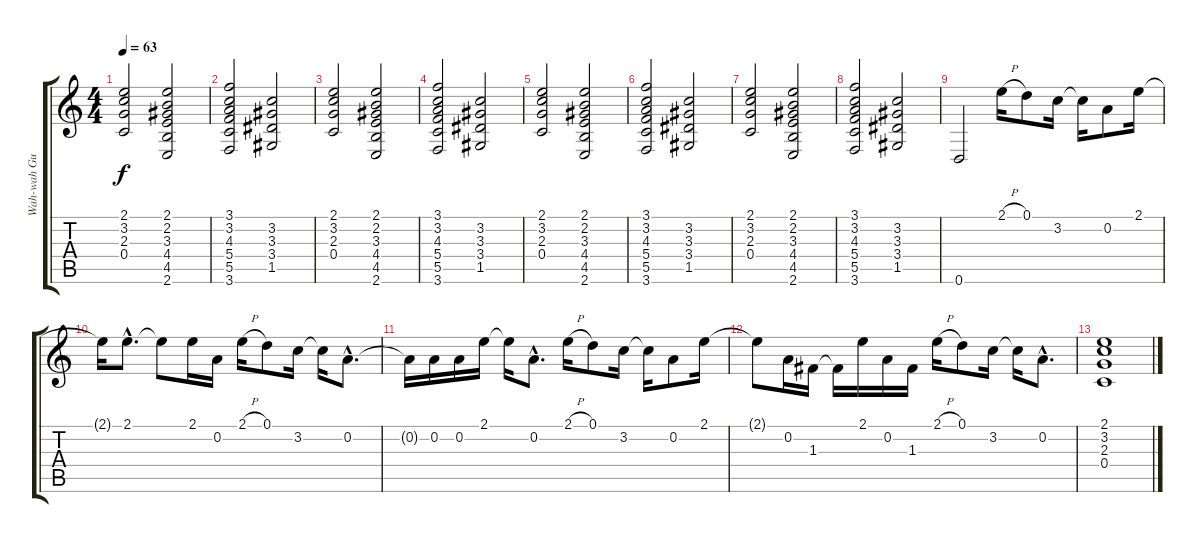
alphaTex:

\track ("Wah-wah Guitar 2" "Wah-wah Gu") {instrument electricguitarclean}
\staff {score tabs}
\tuning (D4 A3 F3 C3 G2 D2) {hide}
\ts (4 4)
\tempo 63
\clef g2
\ks c
(2.1 3.2 2.3 0.4).2{dy f} (2.1 2.2 3.3 4.4 4.5 2.6).2 |
(3.1 3.2 4.3 5.4 5.5 3.6).2 (3.2 3.3 3.4 1.5).2 |
(2.1 3.2 2.3 0.4).2 (2.1 2.2 3.3 4.4 4.5 2.6).2 |
(3.1 3.2 4.3 5.4 5.5 3.6).2 (3.2 3.3 3.4 1.5).2 |
(2.1 3.2 2.3 0.4).2 (2.1 2.2 3.3 4.4 4.5 2.6).2 |
(3.1 3.2 4.3 5.4 5.5 3.6).2 (3.2 3.3 3.4 1.5).2 |
(2.1 3.2 2.3 0.4).2 (2.1 2.2 3.3 4.4 4.5 2.6).2 |
(3.1 3.2 4.3 5.4 5.5 3.6).2 (3.2 3.3 3.4 1.5).2 |
0.6.2 2.1{h}.16 0.1.8 3.2.16 3.2{t}.16 0.2.8 2.1.16 |
2.1{t}.16 2.1{hac}.8{d} 2.1{t}.8 2.1.16 0.2.16 2.1{h}.16 0.1.8 3.2.16 3.2{t}.16 0.2{hac}.8{d} |
0.2{t}.16 0.2.16 0.2.16 2.1.16 2.1{t}.16 0.2{hac}.8{d} 2.1{h}.16 0.1.8 3.2.16 3.2{t}.16 0.2.8 2.1.16 |
2.1{t}.8 0.2.16 1.3.16 1.3{t}.16 2.1.16 0.2.16 1.3.16 2.1{h}.16 0.1.8 3.2.16 3.2{t}.16 0.2{hac}.8{d} |
(2.1 3.2 2.3 0.4).1
